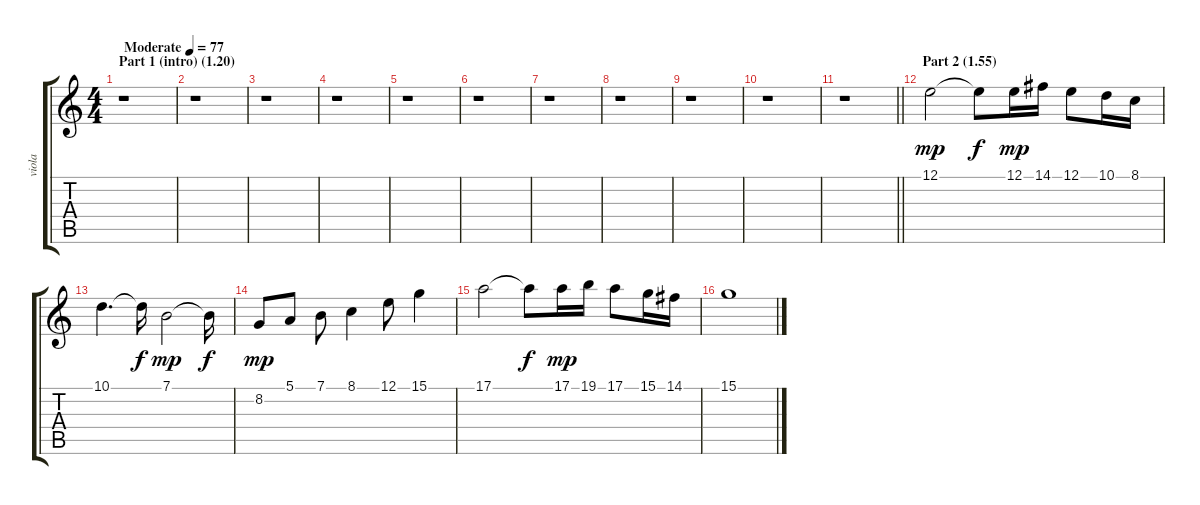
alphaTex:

\track ("viola" "viola") {instrument viola}
\staff {score tabs}
\tuning (E4 B3 G3 D3 A2 E2) {hide}
\ts (4 4)
\section ("" "Part 1 (intro) (1.20)")
\tempo (77 "Moderate")
\clef g2
\ks c
r.1{dy mp instrument viola} |
r.1 |
r.1 |
r.1 |
r.1 |
r.1 |
r.1 |
r.1 |
r.1 |
r.1 |
\barLineRight lightlight
r.1 |
\section ("" "Part 2 (1.55)")
12.1.2 12.1{t}.8{dy f} 12.1.16{dy mp} 14.1.16 12.1.8 10.1.16 8.1.16 |
10.1.4{d} 10.1{t}.16{dy f} 7.1.2{dy mp} 7.1{t}.16{dy f} |
8.2.8{dy mp} 5.1.8 7.1.8 8.1.4 12.1.8 15.1.4 |
17.1.2 17.1{t}.8{dy f} 17.1.16{dy mp} 19.1.16 17.1.8 15.1.16 14.1.16 |
15.1.1
